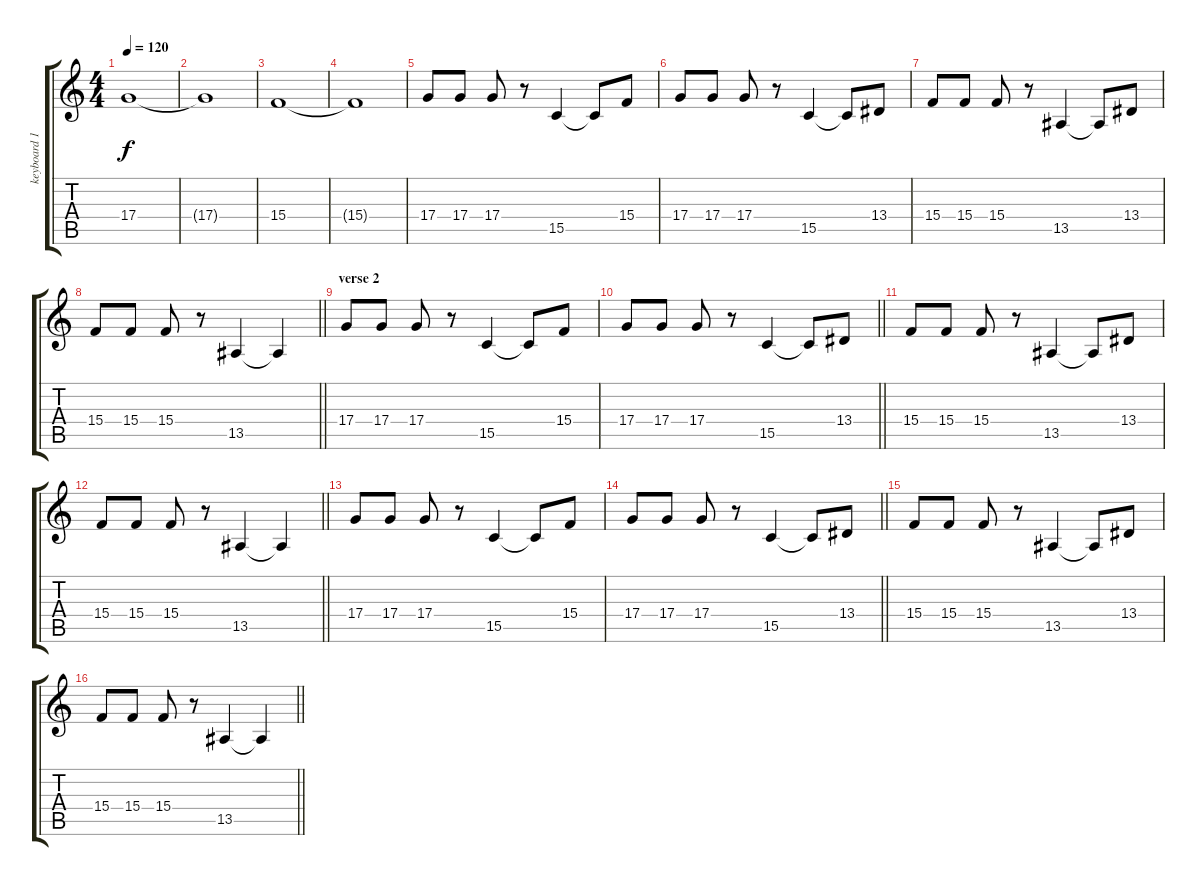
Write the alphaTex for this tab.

\track ("keyboard 1" "keyboard 1") {instrument pad8sweep}
\staff {score tabs}
\tuning (E4 B3 G3 D3 A2 E2) {hide}
\ts (4 4)
\tempo 120
\clef g2
\ks c
17.4.1{dy f} |
17.4{t}.1 |
15.4.1 |
15.4{t}.1 |
17.4.8{volume 12 instrument pad8sweep} 17.4.8 17.4.8 r.8 15.5.4 15.5{t}.8 15.4.8 |
17.4.8 17.4.8 17.4.8 r.8 15.5.4 15.5{t}.8 13.4.8 |
15.4.8 15.4.8 15.4.8 r.8 13.5.4 13.5{t}.8 13.4.8 |
\barLineRight lightlight
15.4.8 15.4.8 15.4.8 r.8 13.5.4 13.5{t}.4 |
\section ("" "verse 2")
17.4.8 17.4.8 17.4.8 r.8 15.5.4 15.5{t}.8 15.4.8 |
\barLineRight lightlight
17.4.8 17.4.8 17.4.8 r.8 15.5.4 15.5{t}.8 13.4.8 |
15.4.8 15.4.8 15.4.8 r.8 13.5.4 13.5{t}.8 13.4.8 |
\barLineRight lightlight
15.4.8 15.4.8 15.4.8 r.8 13.5.4 13.5{t}.4 |
17.4.8 17.4.8 17.4.8 r.8 15.5.4 15.5{t}.8 15.4.8 |
\barLineRight lightlight
17.4.8 17.4.8 17.4.8 r.8 15.5.4 15.5{t}.8 13.4.8 |
15.4.8 15.4.8 15.4.8 r.8 13.5.4 13.5{t}.8 13.4.8 |
\barLineRight lightlight
15.4.8 15.4.8 15.4.8 r.8 13.5.4 13.5{t}.4
